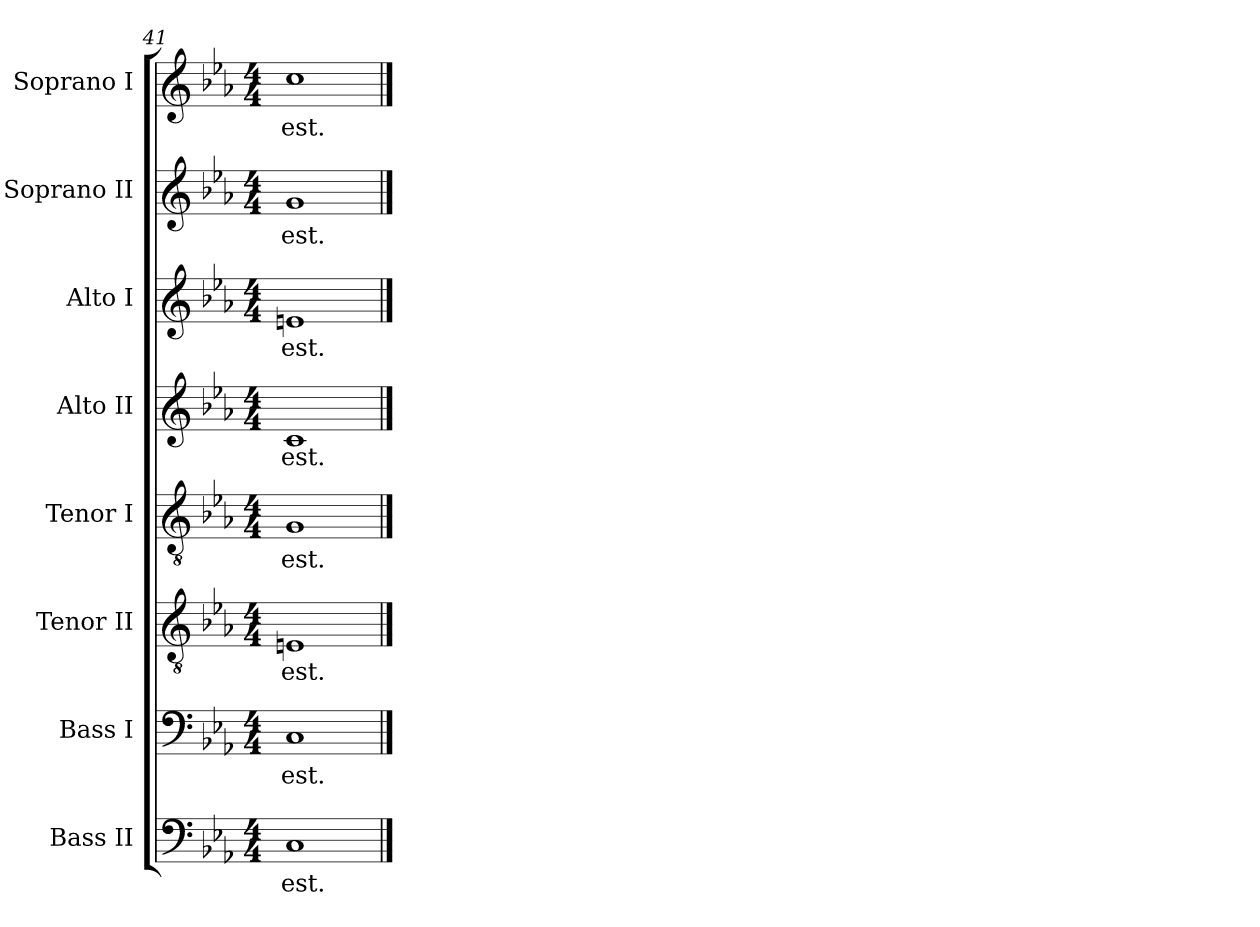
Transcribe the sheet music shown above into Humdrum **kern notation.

**kern	**text	**kern	**text	**kern	**text	**kern	**text	**kern	**text	**kern	**text	**kern	**text	**kern	**text
*part8	*part8	*part7	*part7	*part6	*part6	*part5	*part5	*part4	*part4	*part3	*part3	*part2	*part2	*part1	*part1
*staff8	*staff8	*staff7	*staff7	*staff6	*staff6	*staff5	*staff5	*staff4	*staff4	*staff3	*staff3	*staff2	*staff2	*staff1	*staff1
*I"Bass II	*	*I"Bass I	*	*I"Tenor II	*	*I"Tenor I	*	*I"Alto II	*	*I"Alto I	*	*I"Soprano II	*	*I"Soprano I	*
*I'B II	*	*I'B I	*	*I'T II	*	*I'T I	*	*I'A II	*	*I'A I	*	*I'S II	*	*I'S I	*
*clefF4	*	*clefF4	*	*clefGv2	*	*clefGv2	*	*clefG2	*	*clefG2	*	*clefG2	*	*clefG2	*
*k[b-e-a-]	*	*k[b-e-a-]	*	*k[b-e-a-]	*	*k[b-e-a-]	*	*k[b-e-a-]	*	*k[b-e-a-]	*	*k[b-e-a-]	*	*k[b-e-a-]	*
*E-:	*	*E-:	*	*E-:	*	*E-:	*	*E-:	*	*E-:	*	*E-:	*	*E-:	*
*M4/4	*	*M4/4	*	*M4/4	*	*M4/4	*	*M4/4	*	*M4/4	*	*M4/4	*	*M4/4	*
=41	=41	=41	=41	=41	=41	=41	=41	=41	=41	=41	=41	=41	=41	=41	=41
!	!LO:LY:b	!	!LO:LY:b	!	!LO:LY:b	!	!LO:LY:b	!	!LO:LY:b	!	!LO:LY:b	!	!LO:LY:b	!	!LO:LY:b
1C	est.	1C	est.	1En	est.	1G	est.	1c	est.	1en	est.	1g	est.	1cc	est.
==	==	==	==	==	==	==	==	==	==	==	==	==	==	==	==
*-	*-	*-	*-	*-	*-	*-	*-	*-	*-	*-	*-	*-	*-	*-	*-
